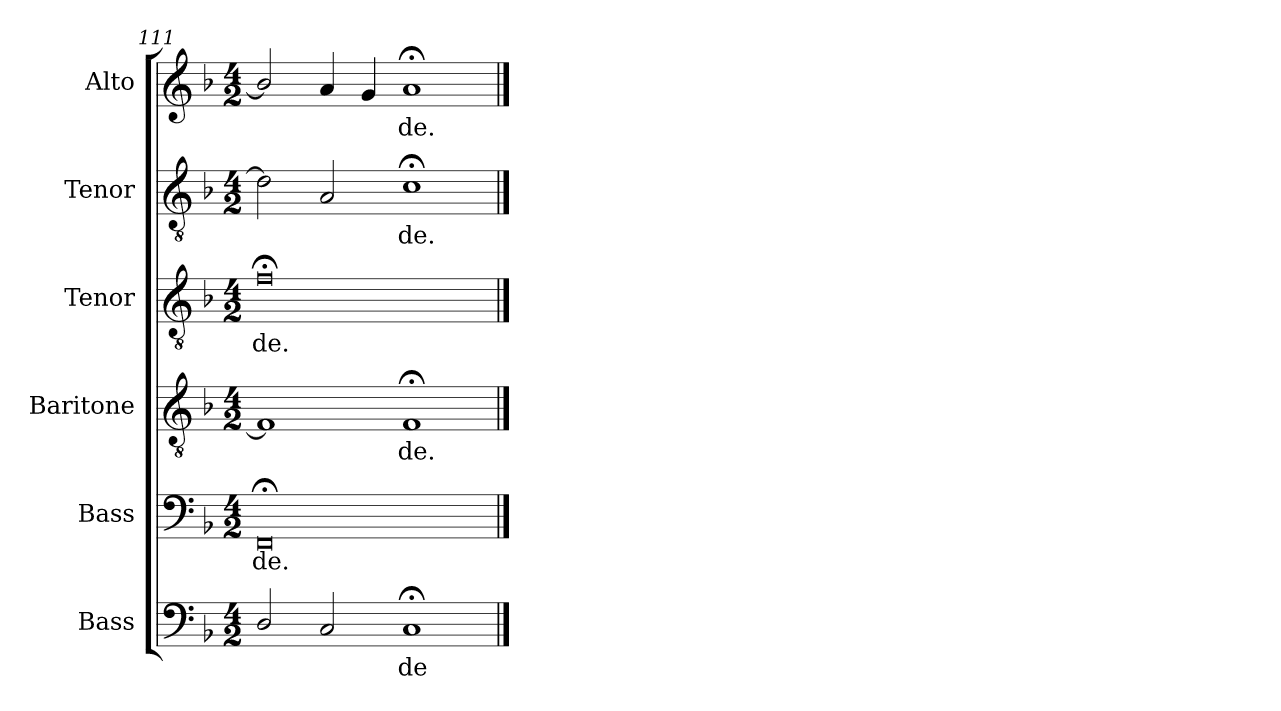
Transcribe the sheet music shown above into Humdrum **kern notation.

**kern	**text	**kern	**text	**kern	**text	**kern	**text	**kern	**text	**kern	**text
*part6	*part6	*part5	*part5	*part4	*part4	*part3	*part3	*part2	*part2	*part1	*part1
*staff6	*staff6	*staff5	*staff5	*staff4	*staff4	*staff3	*staff3	*staff2	*staff2	*staff1	*staff1
*I"Bass	*	*I"Bass	*	*I"Baritone	*	*I"Tenor	*	*I"Tenor	*	*I"Alto	*
*I'B.	*	*I'B.	*	*	*	*I'T.	*	*I'T.	*	*I'A.	*
*clefF4	*	*clefF4	*	*clefGv2	*	*clefGv2	*	*clefGv2	*	*clefG2	*
*	*	*	*	*ITrd7c12	*	*ITrd7c12	*	*ITrd7c12	*	*	*
*k[b-]	*	*k[b-]	*	*k[b-]	*	*k[b-]	*	*k[b-]	*	*k[b-]	*
*F:	*	*F:	*	*F:	*	*F:	*	*F:	*	*F:	*
*M4/2	*	*M4/2	*	*M4/2	*	*M4/2	*	*M4/2	*	*M4/2	*
=111	=111	=111	=111	=111	=111	=111	=111	=111	=111	=111	=111
!	!	!	!LO:LY:b:color=#000000	!	!	!	!	!	!	!	!
!	!	!	!	!	!	!	!LO:LY:b:color=#000000	!	!	!	!
2Di/	.	0FF;i	-de.	1FFi]	.	0F;i	-de.	2Di\]	.	2b-i/]	.
2Ci/	.	.	.	.	.	.	.	2AAi/	.	4ai/	.
.	.	.	.	.	.	.	.	.	.	4gi/	.
!	!LO:LY:b:color=#000000	!	!	!	!	!	!	!	!	!	!
!	!	!	!	!	!LO:LY:b:color=#000000	!	!	!	!	!	!
!	!	!	!	!	!	!	!	!	!LO:LY:b:color=#000000	!	!
!	!	!	!	!	!	!	!	!	!	!	!LO:LY:b:color=#000000
1C;i	-de	.	.	1FF;i	-de.	.	.	1C;i	-de.	1a;i	-de.
==	==	==	==	==	==	==	==	==	==	==	==
*-	*-	*-	*-	*-	*-	*-	*-	*-	*-	*-	*-
